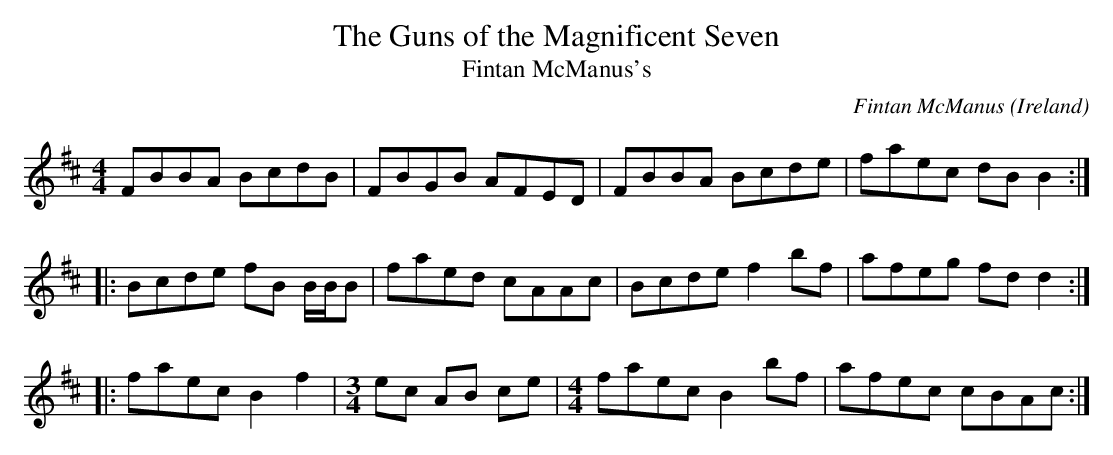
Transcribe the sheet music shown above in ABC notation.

X:1
T:Guns of the Magnificent Seven, The
T:Fintan McManus's
O:Ireland
M:4/4
C:Fintan McManus
K:Bm
FBBA BcdB|FBGB AFED|FBBA Bcde|faec dBB2:|*
|:Bcde fB B/2B/2B|faed cAAc|Bcde f2bf|afeg fdd2:|*
|:faec B2f2|\
M:3/4
ec AB ce|\
M:4/4
faec B2bf|afec cBAc:|**
